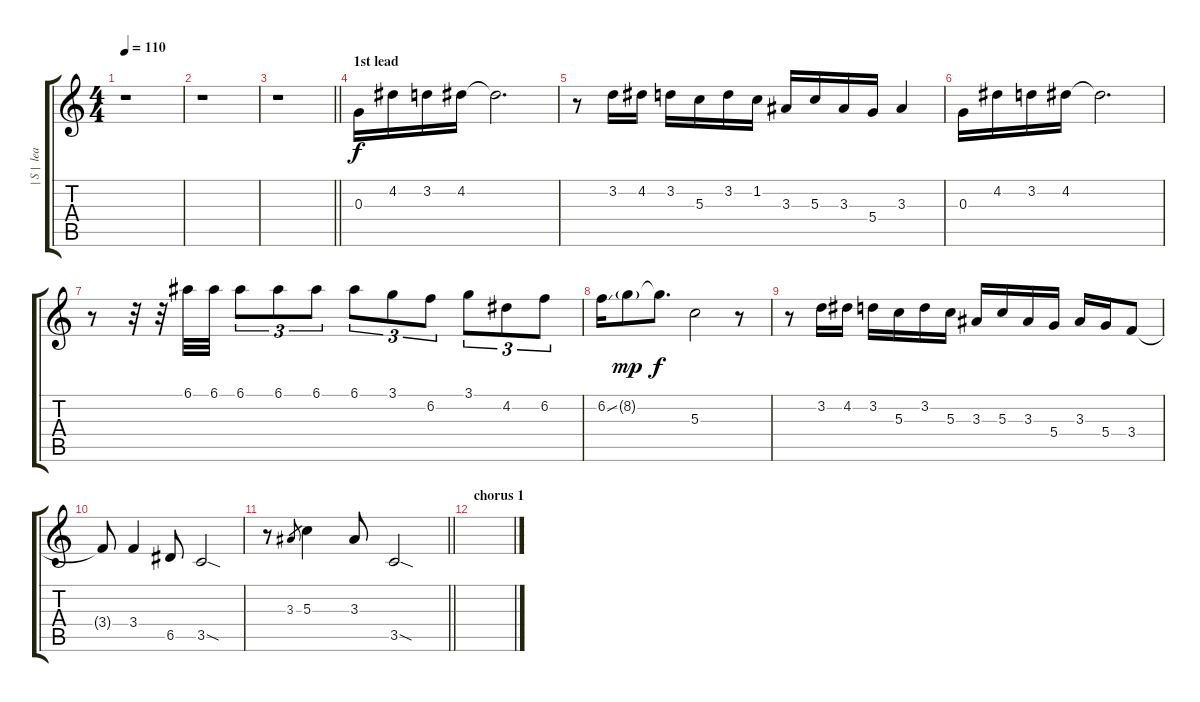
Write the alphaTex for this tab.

\track ("| S |  lead" "| S |  lea") {instrument acousticguitarsteel}
\staff {score tabs}
\tuning (E4 B3 G3 D3 A2 E2) {hide}
\ts (4 4)
\tempo 110
\clef g2
\ks c
r.1{txt "" dy f instrument acousticguitarsteel} |
r.1 |
\barLineRight lightlight
r.1 |
\section ("" "1st lead")
0.3.16 4.2.16 3.2.16 4.2.16 4.2{t}.2{d} |
r.8 3.2.16 4.2.16 3.2.16 5.3.16 3.2.16 1.2.16 3.3.16 5.3.16 3.3.16 5.4.16 3.3.4 |
0.3.16 4.2.16 3.2.16 4.2.16 4.2{t}.2{d} |
r.8 r.32 r.32 6.1.32 6.1.32 6.1.8{tu (3 2)} 6.1.8{tu (3 2)} 6.1.8{tu (3 2)} 6.1.8{tu (3 2)} 3.1.8{tu (3 2)} 6.2.8{tu (3 2)} 3.1.8{tu (3 2)} 4.2.8{tu (3 2)} 6.2.8{tu (3 2)} |
6.2{ss}.16 8.2{g}.8{dy mp} 8.2{t}.8{d dy f} 5.3.2 r.8 |
r.8 3.2.16 4.2.16 3.2.16 5.3.16 3.2.16 5.3.16 3.3.16 5.3.16 3.3.16 5.4.16 3.3.16 5.4.16 3.4.8 |
3.4{t}.8 3.4.4 6.5.8 3.5{sod}.2 |
\barLineRight lightlight
r.8 3.3.8{gr} 5.3.4 3.3.8 3.5{sod}.2 |
\section ("" "chorus 1")
